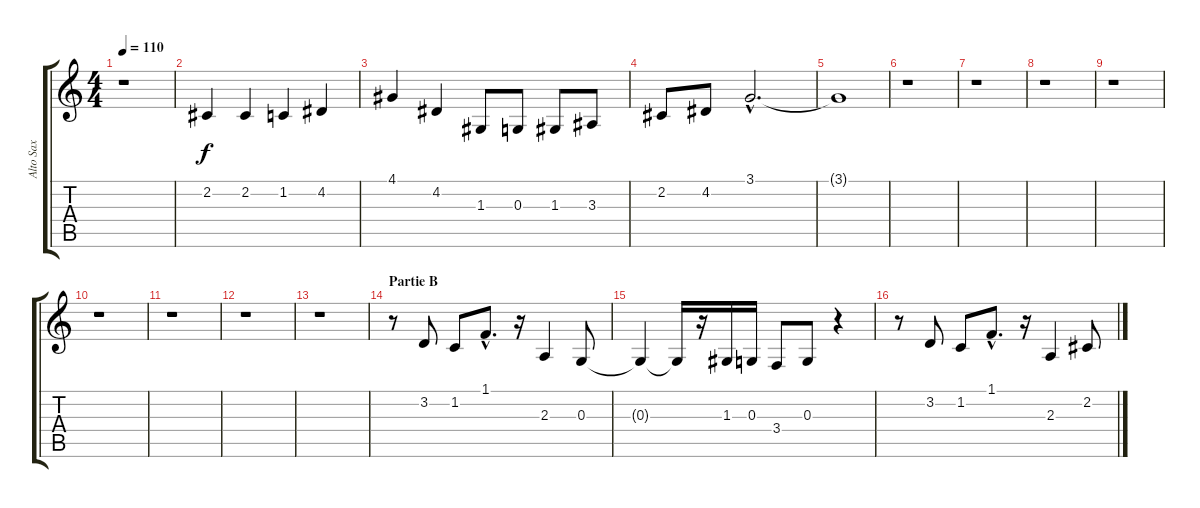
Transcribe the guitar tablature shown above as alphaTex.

\track ("Alto Sax" "Alto Sax") {instrument altosax}
\staff {score tabs}
\tuning (E4 B3 G3 D3 A2 E2) {hide}
\ts (4 4)
\tempo 110
\clef g2
\ks c
r.1{dy f} |
2.2.4 2.2.4 1.2.4 4.2.4 |
4.1.4 4.2.4 1.3.8 0.3.8 1.3.8 3.3.8 |
2.2.8 4.2.8 3.1{hac}.2{d} |
3.1{t}.1 |
r.1 |
r.1 |
r.1 |
r.1 |
r.1 |
r.1 |
r.1 |
r.1 |
\section ("" "Partie B")
r.8 3.2.8 1.2.8 1.1{hac}.8{d} r.16 2.3.4 0.3.8 |
0.3{t}.4 0.3{t}.16 r.16 1.3.16 0.3.16 3.4.8 0.3.8 r.4 |
r.8 3.2.8 1.2.8 1.1{hac}.8{d} r.16 2.3.4 2.2.8
